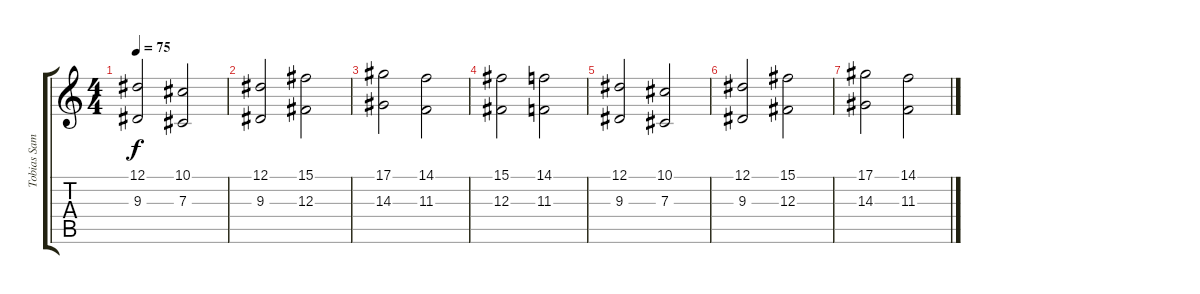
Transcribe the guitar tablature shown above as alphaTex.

\track ("Tobias Sammet (Keyboard)" "Tobias Sam") {instrument stringensemble1}
\staff {score tabs}
\tuning (Eb4 Bb3 Gb3 Db3 Ab2 Db2) {hide}
\ts (4 4)
\tempo 75
\clef g2
\ks c
(12.1 9.3).2{dy f} (10.1 7.3).2 |
(12.1 9.3).2 (15.1 12.3).2 |
(17.1 14.3).2 (14.1 11.3).2 |
(15.1 12.3).2 (14.1 11.3).2 |
(12.1 9.3).2 (10.1 7.3).2 |
(12.1 9.3).2 (15.1 12.3).2 |
(17.1 14.3).2 (14.1 11.3).2
